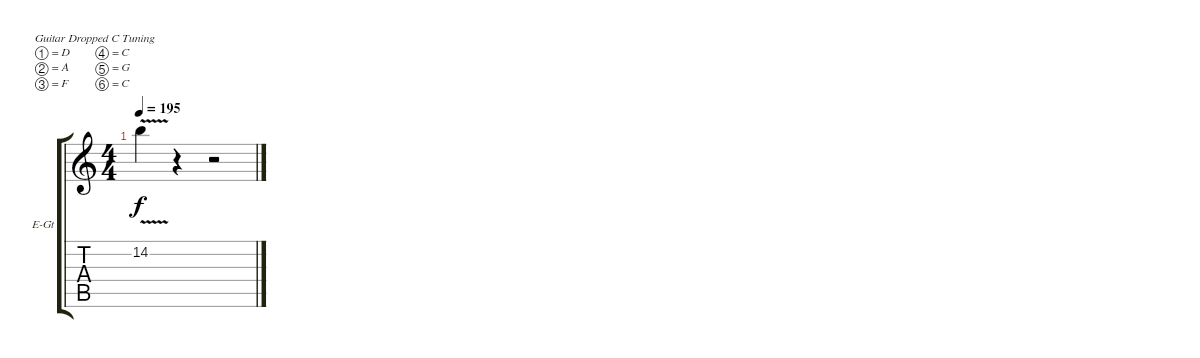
\defaultSystemsLayout 4
\bracketExtendMode groupsimilarinstruments
\firstSystemTrackNameOrientation horizontal
\otherSystemsTrackNameOrientation horizontal
\track ("Electric Guitar" "E-Gt") {instrument distortionguitar}
\staff {score tabs}
\tuning (D4 A3 F3 C3 G2 C2)
\ts (4 4)
\tempo 195
\clef g2
\ks c
14.2{v t}.4{dy f} r.4 r.2
